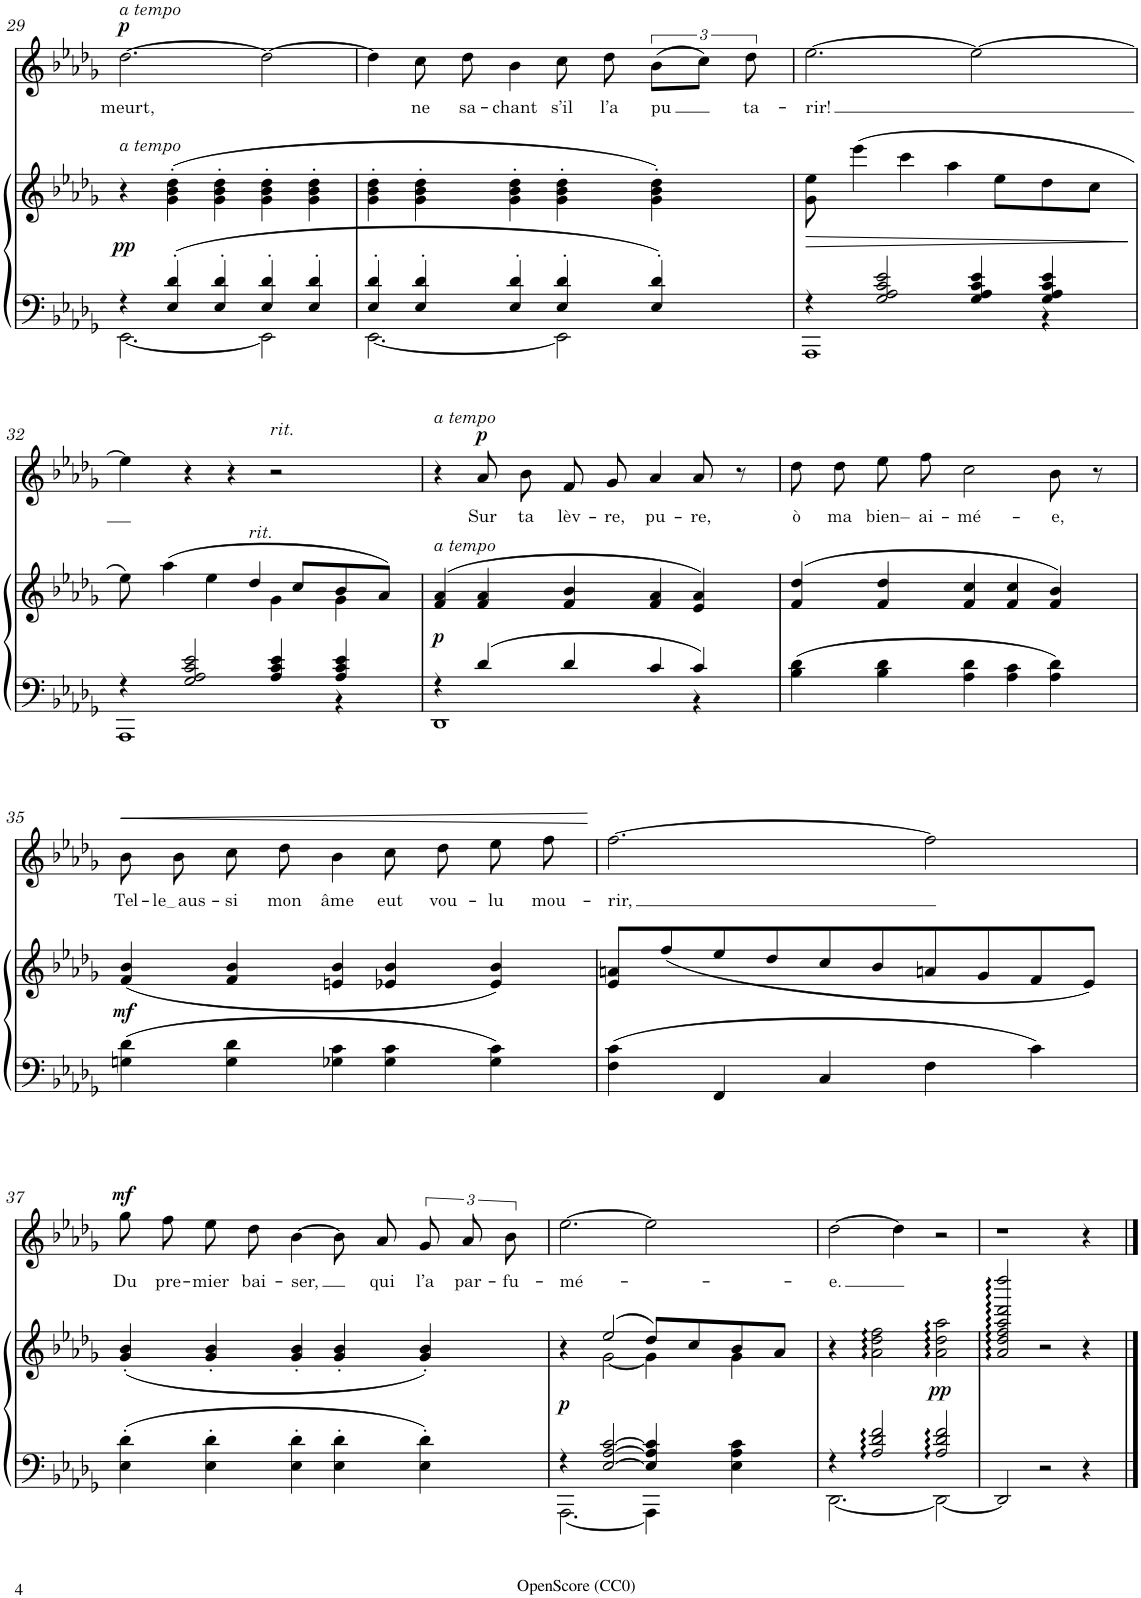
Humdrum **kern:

**kern	**kern	**dynam	**kern	**text	**dynam
*part2	*part2	*part2	*part1	*part1	*part1
*staff3	*staff2	*staff2/3	*staff1	*staff1	*staff1
*I"Piano	*	*	*I"Chant Voice	*	*
*I'Pno	*	*	*	*	*
!!LO:PB:g=z
*clefF4	*clefG2	*	*clefG2	*	*
*k[b-e-a-d-g-]	*k[b-e-a-d-g-]	*	*k[b-e-a-d-g-]	*	*
*M5/4	*M5/4	*	*M5/4	*	*
=29	=29	=29	=29	=29	=29
*^	*	*	*	*	*
!	!	!	!	!LO:TX:a:i:t=a tempo	!	!
!	!	!LO:TX:a:i:t=a tempo	!	!	!	!
!	!	!	!LO:DY:b	!	!LO:LY:b	!LO:DY:a
4r	[2.EE-\	4r	pp	[2.dd-\	meurt,	p
4E-/' 4d-/'	.	(4g-\' 4b-\' 4dd-\'	.	.	.	.
4E-/' 4d-/'	.	4g-\' 4b-\' 4dd-\'	.	.	.	.
4E-/' 4d-/'	2EE-\]	4g-\' 4b-\' 4dd-\'	.	2dd-\_	.	.
4E-/' 4d-/'	.	4g-\' 4b-\' 4dd-\'	.	.	.	.
=30	=30	=30	=30	=30	=30	=30
4E-/' 4d-/'	[2.EE-\	4g-\' 4b-\' 4dd-\'	.	4dd-\]	.	.
!	!	!	!	!	!LO:LY:b	!
4E-/' 4d-/'	.	4g-\' 4b-\' 4dd-\'	.	8cc\	ne	.
!	!	!	!	!	!LO:LY:b	!
.	.	.	.	8dd-\	sa-	.
!	!	!	!	!	!LO:LY:b	!
4E-/' 4d-/'	.	4g-\' 4b-\' 4dd-\'	.	4b-\	-chant	.
!	!	!	!	!	!LO:LY:b	!
4E-/' 4d-/'	2EE-\]	4g-\' 4b-\' 4dd-\'	.	8cc\	s’il	.
!	!	!	!	!	!LO:LY:b	!
.	.	.	.	8dd-\	l’a	.
!	!	!	!	!	!LO:LY:b	!
4E-/' 4d-/'	.	4g-\' 4b-\' 4dd-\')	.	(12b-\L	-pu	.
.	.	.	.	12cc\J)	.	.
!	!	!	!	!	!LO:LY:b	!
.	.	.	.	12dd-\	ta-	.
=31	=31	=31	=31	=31	=31	=31
!	!	!	!LO:HP:b	!	!LO:LY:b	!
4r	1AAA-	8g-\ 8ee-\	>	[2.ee-\	-rir!	.
.	.	(4eee-\	.	.	.	.
2G-/ 2A-/ 2c/ 2e-/	.	.	.	.	.	.
.	.	4ccc\	.	.	.	.
.	.	4aa-\	.	.	.	.
4G-/ 4A-/ 4c/ 4e-/	.	.	.	2ee-\_	.	.
.	.	8ee-\L	.	.	.	.
4G-/ 4A-/ 4c/ 4e-/	4r	8dd-\	.	.	.	.
.	.	8cc\J	.	.	.	.
*v	*v	*	*	*	*	*
.	.	]	.	.	.
!!LO:LB:g=z
=32	=32	=32	=32	=32	=32
*^	*^	*	*	*	*
4r	1AAA-	8ee-\)	8ryy	.	4ee-\]	.	.
.	.	(4aa-\	4ryy	.	.	.	.
2G-/ 2A-/ 2c/ 2e-/	.	.	.	.	4r	.	.
.	.	4ee-\	4ryy	.	.	.	.
.	.	.	.	.	4r	.	.
!	!	!LO:TX:a:i:t=rit.	!	!	!	!	!
.	.	4dd-/	8ryy	.	.	.	.
!	!	!	!	!	!LO:TX:a:i:t=rit.	!	!
4A-/ 4c/ 4e-/	.	.	4g-\	.	2r	.	.
.	.	8cc/L	.	.	.	.	.
4A-/ 4c/ 4e-/	4r	8b-/	4g-\	.	.	.	.
.	.	8a-/J)	.	.	.	.	.
*	*	*v	*v	*	*	*	*
=33	=33	=33	=33	=33	=33	=33
!	!	!	!	!LO:TX:a:i:t=a tempo	!	!
!	!	!LO:TX:a:i:t=a tempo	!	!	!	!
!	!	!	!LO:DY:b	!	!	!
4r	1DD-	(>4f/ 4a-/	p	4r	.	.
!	!	!	!	!	!LO:LY:b	!LO:DY:a
4d-/	.	4f/ 4a-/	.	8a-/	Sur	p
!	!	!	!	!	!LO:LY:b	!
.	.	.	.	8b-\	ta	.
!	!	!	!	!	!LO:LY:b	!
4d-/	.	4f/ 4b-/	.	8f/	lèv-	.
!	!	!	!	!	!LO:LY:b	!
.	.	.	.	8g-/	-re,	.
!	!	!	!	!	!LO:LY:b	!
4c/	.	4f/ 4a-/	.	4a-/	pu-	.
!	!	!	!	!	!LO:LY:b	!
4c/	4r	4e-/ 4a-/)	.	8a-/	-re,	.
.	.	.	.	8r	.	.
*v	*v	*	*	*	*	*
=34	=34	=34	=34	=34	=34
!	!	!	!	!LO:LY:b	!
4B-\ 4d-\	(>4f/ 4dd-/	.	8dd-\	ò	.
!	!	!	!	!LO:LY:b	!
.	.	.	8dd-\	ma	.
!	!	!	!	!LO:LY:b	!
4B-\ 4d-\	4f/ 4dd-/	.	8ee-\	bien–	.
!	!	!	!	!LO:LY:b	!
.	.	.	8ff\	ai-	.
!	!	!	!	!LO:LY:b	!
4A-\ 4d-\	4f/ 4cc/	.	2cc\	-mé-	.
4A-\ 4c\	4f/ 4cc/	.	.	.	.
!	!	!	!	!LO:LY:b	!
4A-\ 4d-\	4f/ 4b-/)	.	8b-\	-e,	.
.	.	.	8r	.	.
!!LO:LB:g=z
=35	=35	=35	=35	=35	=35
!	!	!LO:DY:b	!	!LO:LY:b	!LO:HP:b
4Gn\ 4d-\	(4f/ 4b-/	mf	8b-\	Tel-	<
!	!	!	!	!LO:LY:b	!
.	.	.	8b-\	le aus	.
!	!	!	!	!LO:LY:b	!
4G\ 4d-\	4f/ 4b-/	.	8cc\	-si	.
!	!	!	!	!LO:LY:b	!
.	.	.	8dd-\	mon	.
!	!	!	!	!LO:LY:b	!
4G-X\ 4c\	4en/ 4b-/	.	4b-\	âme	.
!	!	!	!	!LO:LY:b	!
4G-\ 4c\	4e-X/ 4b-/	.	8cc\	eut	.
!	!	!	!	!LO:LY:b	!
.	.	.	8dd-\	vou-	.
!	!	!	!	!LO:LY:b	!
4G-\ 4c\	4e-/ 4b-/)	.	8ee-\	-lu	.
!	!	!	!	!LO:LY:b	!
.	.	.	8ff\	mou-	.
.	.	.	.	.	[
=36	=36	=36	=36	=36	=36
!	!	!	!	!LO:LY:b	!
4F\ 4c\	8e-/ 8an/L	.	[2.ff\	-rir,	.
.	(8ff/	.	.	.	.
4FF/	8ee-/	.	.	.	.
.	8dd-/	.	.	.	.
4C/	8cc/	.	.	.	.
.	8b-/	.	.	.	.
4F\	8an/	.	2ff\]	.	.
.	8g-/	.	.	.	.
4c\	8f/	.	.	.	.
.	8e-/J)	.	.	.	.
!!LO:LB:g=z
=37	=37	=37	=37	=37	=37
!	!	!	!	!LO:LY:b	!LO:DY:a
4E-\' 4d-\'	(4g-/' 4b-/'	.	8gg-\	Du	mf
!	!	!	!	!LO:LY:b	!
.	.	.	8ff\	pre-	.
!	!	!	!	!LO:LY:b	!
4E-\' 4d-\'	4g-/' 4b-/'	.	8ee-\	-mier	.
!	!	!	!	!LO:LY:b	!
.	.	.	8dd-\	bai-	.
!	!	!	!	!LO:LY:b	!
4E-\' 4d-\'	4g-/' 4b-/'	.	[4b-\	-ser,	.
4E-\' 4d-\'	4g-/' 4b-/'	.	8b-\]	.	.
!	!	!	!	!LO:LY:b	!
.	.	.	8a-/	qui	.
!	!	!	!	!LO:LY:b	!
4E-\' 4d-\'	4g-/' 4b-/')	.	12g-/	l’a	.
!	!	!	!	!LO:LY:b	!
.	.	.	12a-/	par-	.
!	!	!	!	!LO:LY:b	!
.	.	.	12b-\	-fu-	.
=38	=38	=38	=38	=38	=38
*^	*^	*	*	*	*
!	!	!	!	!LO:DY:b	!	!LO:LY:b	!
4r	[2.AAA-\	4r	4ryy	p	[2.ee-\	-mé-	.
[2E-/ [2A-/ [2c/	.	(2ee-/	[2g-\	.	.	.	.
4E-/] 4A-/] 4c/]	4AAA-\]	8dd-/L)	4g-\]	.	2ee-\]	.	.
.	.	8cc/	.	.	.	.	.
4E-\ 4A-\ 4c\	4ryy	8b-/	4g-\	.	.	.	.
.	.	8a-/J	.	.	.	.	.
*	*	*v	*v	*	*	*	*
=39	=39	=39	=39	=39	=39	=39
!	!	!	!	!	!LO:LY:b	!
4r	[2.DD-\	4r	.	[2dd-\	-e.	.
2A-/ 2d-/ 2f/	.	2a-\ 2dd-\ 2ff\	.	.	.	.
.	.	.	.	4dd-\]	.	.
!	!	!	!LO:DY:b	!	!	!
2A-/ 2d-/ 2f/	2DD-\_	2a-\ 2dd-\ 2aa-\	pp	2r	.	.
=40	=40	=40	=40	=40	=40	=40
*	*	*^	*	*	*	*
2ryy	2DD-/]	2aa-/ 2ddd-/ 2dddd-/	2a-/ 2dd-/ 2ff/	.	1r	.	.
2r	2.ryy	2r	2.ryy	.	.	.	.
4r	.	4r	.	.	4r	.	.
*v	*v	*	*	*	*	*	*
*	*v	*v	*	*	*	*
==	==	==	==	==	==
*-	*-	*-	*-	*-	*-
